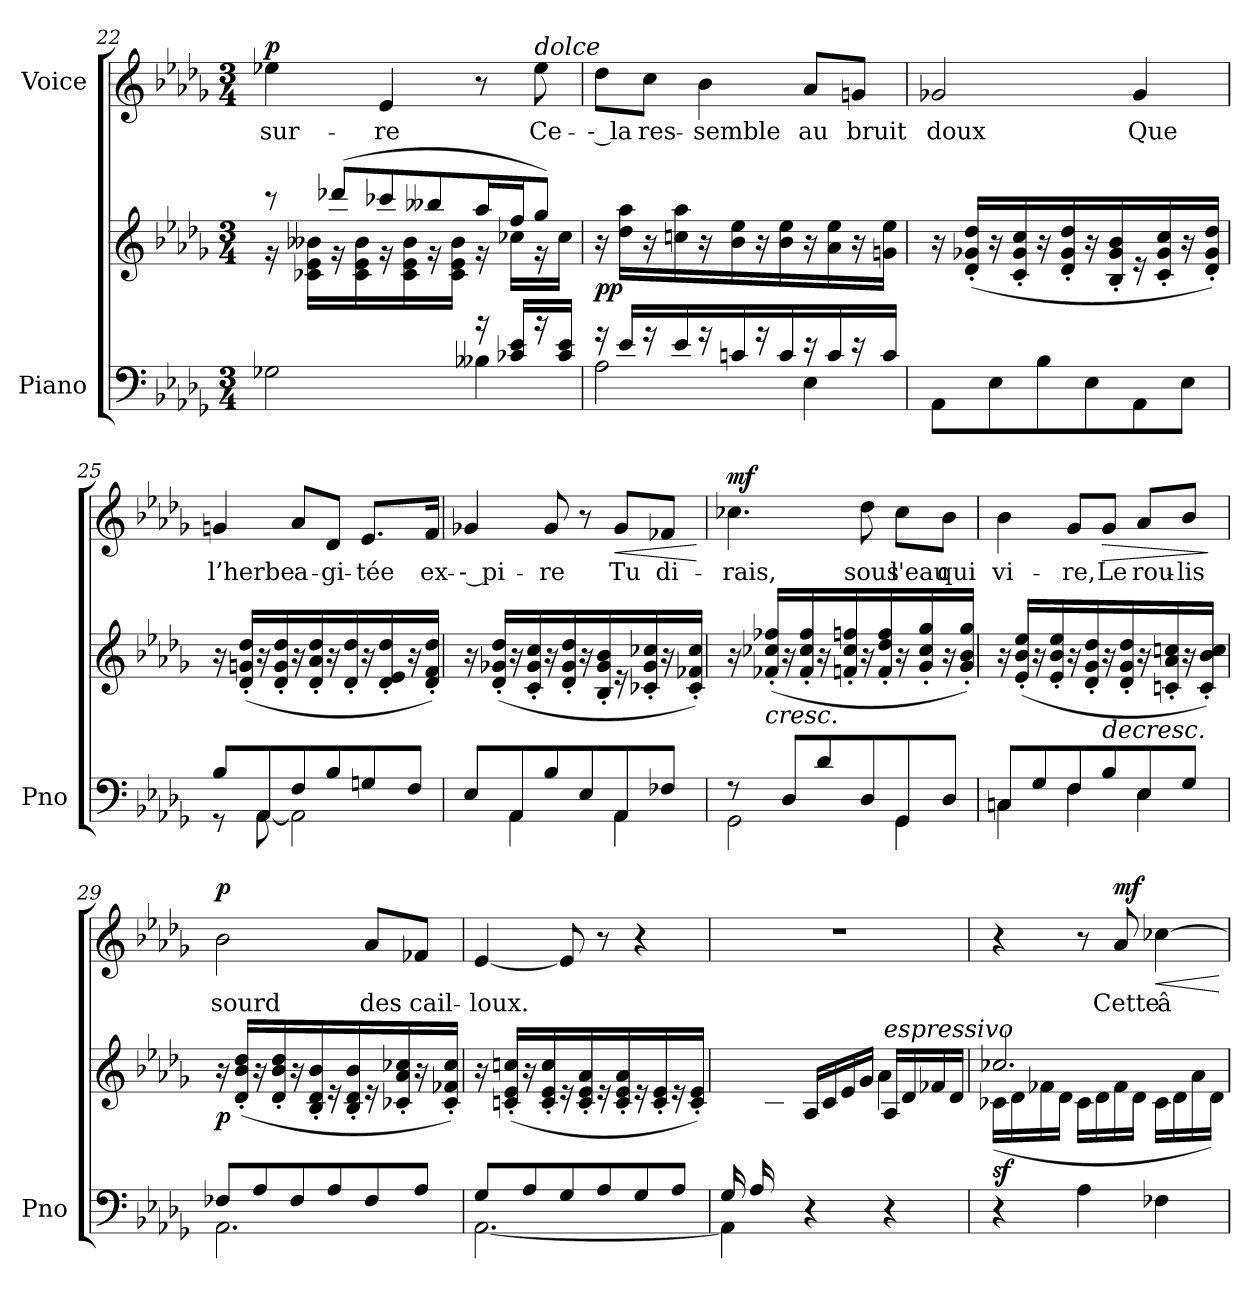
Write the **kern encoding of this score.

**kern	**kern	**dynam	**kern	**text	**dynam
*part2	*part2	*part2	*part1	*part1	*part1
*staff3	*staff2	*staff2/3	*staff1	*staff1	*staff1
*I"Piano	*	*	*I"Voice	*	*
*I'Pno	*	*	*	*	*
*clefF4	*clefG2	*	*clefG2	*	*
*k[b-e-a-d-g-]	*k[b-e-a-d-g-]	*	*k[b-e-a-d-g-]	*	*
*M3/4	*M3/4	*	*M3/4	*	*
=22	=22	=22	=22	=22	=22
*^	*^	*	*	*	*
!	!	!	!	!	!	!	!LO:DY:a
2G-X\	4ryy	8r	16r	.	4ee-X\	-sur-	p
.	.	.	16c-X\ 16e-\ 16b--X\LL	.	.	.	.
.	.	(8ddd-X/L	16r	.	.	.	.
.	.	.	16c-\ 16e-\ 16b--\	.	.	.	.
.	8ryy	8ccc-X/	16r	.	4e-/	-re	.
.	.	.	16c-\ 16e-\ 16b--\	.	.	.	.
.	16ryy	8bb--X/	16r	.	.	.	.
.	16ryy	.	16c-\ 16e-\ 16b--\JJ	.	.	.	.
16r	4B--X\	16aa-/L	16r	.	8r	.	.
16c-X/ 16e-/LL	.	16ff/J	16cc-X\LL	.	.	.	.
!	!	!	!	!	!LO:TX:i:t=dolce	!	!
16r	.	8gg-/J)	16r	.	8ee-\	Ce-	.
16c-/ 16e-/JJ	.	.	16cc-\JJ	.	.	.	.
=23	=23	=23	=23	=23	=23	=23	=23
!	!	!	!	!LO:DY:b	!	!	!
*	*	*v	*v	*	*	*	*
16r	2A-\	16r	pp	8dd-\L	-- la	.
16e-/LL	.	16dd-\ 16aa-\LL	.	.	.	.
16r	.	16r	.	8cc\J	res-	.
16e-/	.	16ccn\ 16aa-\	.	.	.	.
16r	.	16r	.	4b-\	-semble	.
16cn/	.	16b-\ 16ee-\	.	.	.	.
16r	.	16r	.	.	.	.
16c/	.	16b-\ 16ee-\	.	.	.	.
16r	4E-\	16r	.	8a-/L	au	.
16c/	.	16a-\ 16ee-\	.	.	.	.
16r	.	16r	.	8gn/J	bruit	.
16c/JJ	.	16gn\ 16ee-\JJ	.	.	.	.
*v	*v	*	*	*	*	*
=24	=24	=24	=24	=24	=24
8AA-\L	16r	.	2g-X/	doux	.
.	(16d-/' 16g-X/' 16dd-/'LL	.	.	.	.
8E-\	16r	.	.	.	.
.	16c/' 16g-/' 16cc/'	.	.	.	.
8B-\	16r	.	.	.	.
.	16d-/' 16g-/' 16dd-/'	.	.	.	.
8E-\	16r	.	.	.	.
.	16B-/' 16g-/' 16b-/'	.	.	.	.
8AA-\	16r	.	4g-/	Que	.
.	16c/' 16g-/' 16cc/'	.	.	.	.
8E-\J	16r	.	.	.	.
.	16d-/' 16g-/' 16dd-/'JJ)	.	.	.	.
=25	=25	=25	=25	=25	=25
*^	*	*	*	*	*
8B-/L	8r	16r	.	4gn/	l’herbe	.
.	.	(16d-/' 16gn/' 16dd-/'LL	.	.	.	.
8AA-/	[8AA-\	16r	.	.	.	.
.	.	16d-/' 16g/' 16dd-/'	.	.	.	.
8F/	2AA-\]	16r	.	8a-/L	a-	.
.	.	16d-/' 16a-/' 16dd-/'	.	.	.	.
8B-/	.	16r	.	8d-/J	-gi-	.
.	.	16d-/' 16dd-/'	.	.	.	.
8Gn/	.	16r	.	8.e-/L	-tée	.
.	.	16d-/' 16e-/' 16dd-/'	.	.	.	.
8F/J	.	16r	.	.	.	.
.	.	16d-/' 16f/' 16dd-/'JJ)	.	16f/Jk	ex-	.
=26	=26	=26	=26	=26	=26	=26
8E-/L	8ryy	16r	.	4g-X/	-- pi-	.
.	.	(16d-/' 16g-X/' 16dd-/'LL	.	.	.	.
8AA-/	4AA-\	16r	.	.	.	.
.	.	16c/' 16g-/' 16cc/'	.	.	.	.
8B-/	.	16r	.	8g-/	-re	.
.	.	16d-/' 16g-/' 16dd-/'	.	.	.	.
8E-/	8ryy	16r	.	8r	.	.
.	.	16B-/' 16g-/' 16b-/'	.	.	.	.
!	!	!	!	!	!	!LO:HP:b
8AA-/	4AA-\	16r	.	8g-/L	Tu	<
.	.	16c-X/' 16g-/' 16cc-X/'	.	.	.	.
8F-X/J	.	16r	.	8f-X/J	di-	.
.	.	16c-/' 16f-X/' 16cc-/'JJ)	.	.	.	.
*v	*v	*	*	*	*	*
.	.	.	.	.	[
=27	=27	=27	=27	=27	=27
*^	*	*	*	*	*
!	!	!	!	!	!	!LO:DY:a
8r	2GG-\	16r	.	4.cc-X\	-rais,	mf
!	!	!	!LO:HP:b	!	!	!
.	.	(16f-X/' 16cc-X/' 16ff-X/'LL	<	.	.	.
8D-/L	.	16r	.	.	.	.
.	.	16f-/' 16cc-/' 16ff-/'	.	.	.	.
8d-/	.	16r	.	.	.	.
.	.	16fn/' 16cc-/' 16ffn/'	.	.	.	.
8D-/	.	16r	.	8dd-\	sous	.
.	.	16f/' 16dd-/' 16ff/'	.	.	.	.
8GG-/	4GG-\	16r	.	8cc-\L	l'eau	.
.	.	16g-/' 16cc-/' 16gg-/'	.	.	.	.
8D-/J	.	16r	.	8b-\J	qui	.
.	.	16g-/' 16b-/' 16gg-/'JJ)	.	.	.	.
=28	=28	=28	=28	=28	=28	=28
8Cn/L	4C\	16r	.	4b-\	vi-	.
.	.	(16e-/' 16b-/' 16ee-/'LL	.	.	.	.
8G-/	.	16r	.	.	.	.
.	.	16e-/' 16b-/' 16ee-/'	.	.	.	.
8F/	4F\	16r	.	8g-/L	-re,	.
.	.	16d-/' 16g-/' 16dd-/'	.	.	.	.
!	!	!	!LO:HP:b	!	!	!LO:HP:b
8B-/	.	16r	>	8g-/J	Le	>
.	.	16d-/' 16g-/' 16dd-/'	.	.	.	.
8E-/	4E-\	16r	.	8a-/L	rou-	.
.	.	16cn/' 16a-/' 16ccn/'	.	.	.	.
8G-/J	.	16r	.	8b-/J	-lis	.
.	.	16c/' 16b-/' 16cc/'JJ)	[	.	.	.
*v	*v	*	*	*	*	*
.	.	.	.	.	]
=29	=29	=29	=29	=29	=29
*^	*	*	*	*	*
!	!	!	!LO:DY:b	!	!	!LO:DY:a
8F-X/L	2.AA-\	16r	p	2b-\	sourd	p
.	.	(16d-/' 16b-/' 16dd-/'LL	.	.	.	.
8A-/	.	16r	.	.	.	.
.	.	16d-/' 16b-/' 16dd-/'	.	.	.	.
8F-/	.	16r	.	.	.	.
.	.	16B-/' 16d-/' 16b-/'	.	.	.	.
8A-/	.	16r	.	.	.	.
.	.	16B-/' 16d-/' 16b-/'	.	.	.	.
8F-/	.	16r	.	8a-/L	des	.
.	.	16c-X/' 16a-/' 16cc-X/'	.	.	.	.
8A-/J	.	16r	.	8f-X/J	cail-	.
.	.	16c-/' 16f-X/' 16cc-/'JJ)	.	.	.	.
=30	=30	=30	=30	=30	=30	=30
8G-/L	[2.AA-\	16r	.	[4e-/	-loux.	.
.	.	(16cn/' 16e-/' 16ccn/'LL	.	.	.	.
8A-/	.	16r	.	.	.	.
.	.	16c/' 16e-/' 16cc/'	.	.	.	.
8G-/	.	16r	.	8e-/]	.	.
.	.	16c/' 16e-/' 16a-/'	.	.	.	.
8A-/	.	16r	.	8r	.	.
.	.	16c/' 16e-/' 16a-/'	.	.	.	.
8G-/	.	16r	.	4r	.	.
.	.	16c/' 16e-/'	.	.	.	.
8A-/J	.	16r	.	.	.	.
.	.	16c/' 16e-/'JJ)	.	.	.	.
=31	=31	=31	=31	=31	=31	=31
*	*^	*^	*	*	*	*
(16G-/LL	4ryy	4AA-\]	8ryy	2ryy	.	2.r	.	.
16A-/	.	.	.	.	.	.	.	.
2ryy	.	.	16c\	.	.	.	.	.
.	.	.	16e-\JJ	.	.	.	.	.
.	8ryy	4r	16A-/LL	.	.	.	.	.
.	.	.	16c/	.	.	.	.	.
.	16ryy	.	16e-/	.	.	.	.	.
.	16ryy	.	16g-/JJ)	.	.	.	.	.
!	!	!	!LO:TX:i:t=espressivo	!	!	!	!	!
.	4ryy	4r	16A-/LL	4a-\	.	.	.	.
.	.	.	16d-/	.	.	.	.	.
8ryy	.	.	16f-X/	.	.	.	.	.
.	.	.	16d-/JJ	.	.	.	.	.
*v	*v	*v	*	*	*	*	*	*
*	*v	*v	*	*	*	*
.	.	]	.	.	.
=32	=32	=32	=32	=32	=32
*	*^	*	*	*	*
!	!	!	!LO:DY:b	!	!	!
4r	2.cc-X/	(16c-X\LL	sf	4r	.	.
.	.	16d-\	.	.	.	.
.	.	16f-X\	.	.	.	.
.	.	16d-\JJ	.	.	.	.
4A-\	.	16c-\LL	.	8r	.	.
.	.	16d-\	.	.	.	.
!	!	!	!	!	!	!LO:DY:a
.	.	16f-\	.	8a-/	Cette	mf
.	.	16d-\JJ	.	.	.	.
!	!	!	!	!	!	!LO:HP:b
4F-X\	.	16c-\LL	.	[4cc-X\	â-	<
.	.	16d-\	.	.	.	.
.	.	16a-\	.	.	.	.
.	.	16d-\JJ)	.	.	.	.
*	*v	*v	*	*	*	*
.	.	.	.	.	[
=	=	=	=	=	=
*-	*-	*-	*-	*-	*-
